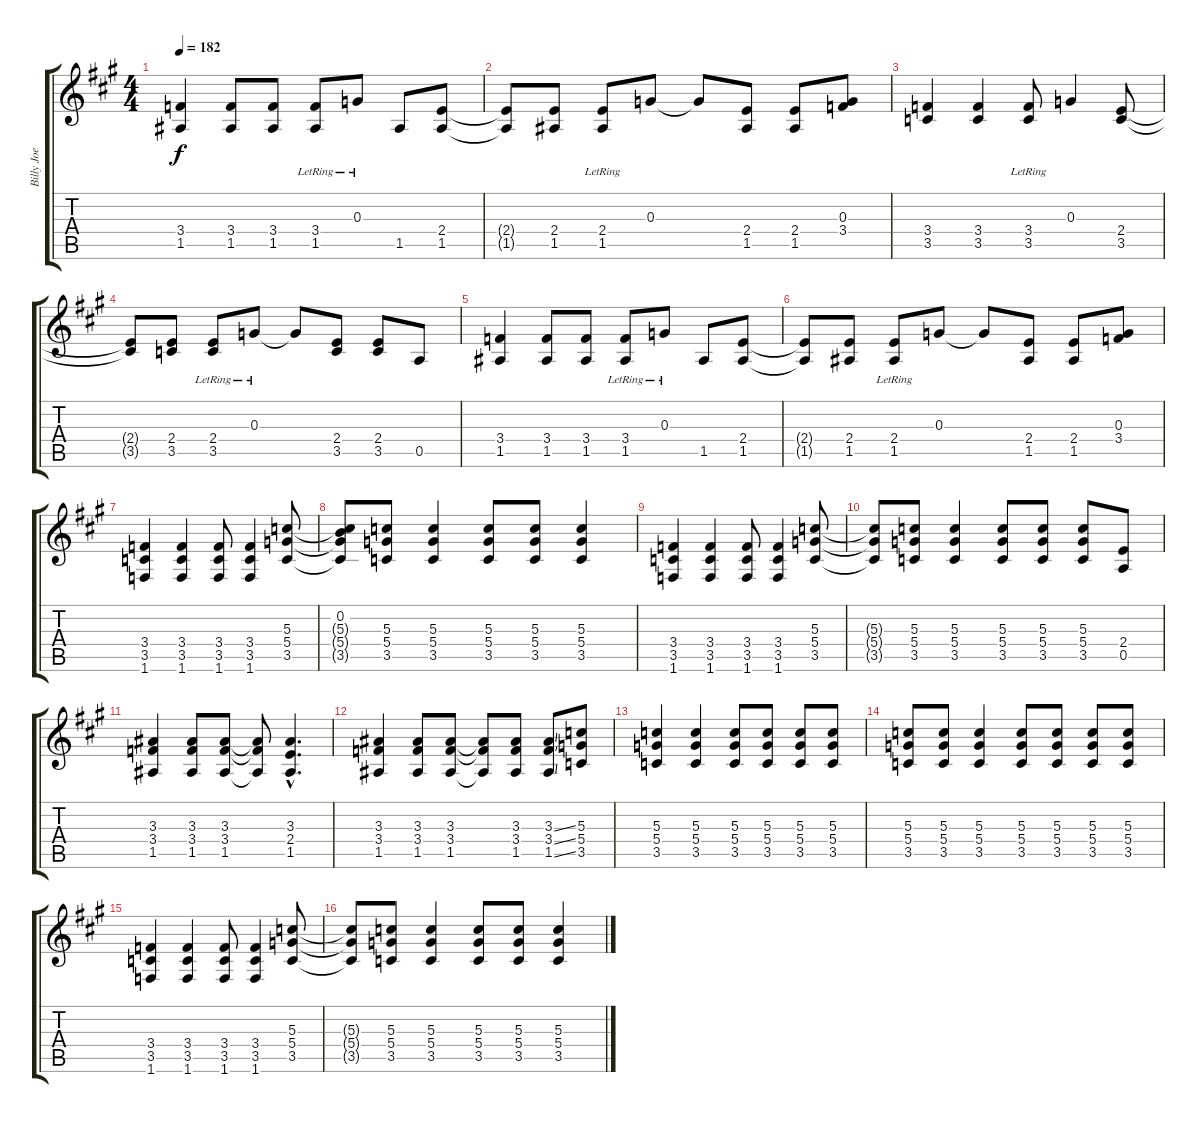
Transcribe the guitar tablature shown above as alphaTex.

\track ("Billy Joe Armstrong" "Billy Joe ") {instrument overdrivenguitar}
\staff {score tabs}
\tuning (E4 B3 G3 D3 A2 E2) {hide}
\ts (4 4)
\tempo 182
\clef g2
\ks a
(3.4 1.5).4{dy f} (3.4 1.5).8 (3.4 1.5).8 (3.4{lr} 1.5{lr}).8 0.3{lr}.8 1.5.8 (2.4 1.5).8 |
(2.4{t} 1.5{t}).8 (2.4 1.5).8 (2.4{lr} 1.5{lr}).8 0.3.8 0.3{t}.8 (2.4 1.5).8 (2.4 1.5).8 (0.3 3.4).8 |
(3.4 3.5).4 (3.4 3.5).4 (3.4{lr} 3.5{lr}).8 0.3.4 (2.4 3.5).8 |
(2.4{t} 3.5{t}).8 (2.4 3.5).8 (2.4{lr} 3.5{lr}).8 0.3{lr}.8 0.3{t}.8 (2.4 3.5).8 (2.4 3.5).8 0.5.8 |
(3.4 1.5).4 (3.4 1.5).8 (3.4 1.5).8 (3.4{lr} 1.5{lr}).8 0.3{lr}.8 1.5.8 (2.4 1.5).8 |
(2.4{t} 1.5{t}).8 (2.4 1.5).8 (2.4{lr} 1.5{lr}).8 0.3.8 0.3{t}.8 (2.4 1.5).8 (2.4 1.5).8 (0.3 3.4).8 |
(3.4 3.5 1.6).4 (3.4 3.5 1.6).4 (3.4 3.5 1.6).8 (3.4 3.5 1.6).4 (5.3 5.4 3.5).8 |
(0.2 5.3{t} 5.4{t} 3.5{t}).8 (5.3 5.4 3.5).8 (5.3 5.4 3.5).4 (5.3 5.4 3.5).8 (5.3 5.4 3.5).8 (5.3 5.4 3.5).4 |
(3.4 3.5 1.6).4 (3.4 3.5 1.6).4 (3.4 3.5 1.6).8 (3.4 3.5 1.6).4 (5.3 5.4 3.5).8 |
(5.3{t} 5.4{t} 3.5{t}).8 (5.3 5.4 3.5).8 (5.3 5.4 3.5).4 (5.3 5.4 3.5).8 (5.3 5.4 3.5).8 (5.3 5.4 3.5).8 (2.4 0.5).8 |
(3.3 3.4 1.5).4 (3.3 3.4 1.5).8 (3.3 3.4 1.5).8 (3.3{t} 3.4{t} 1.5{t}).8 (3.3{hac} 2.4{hac} 1.5{hac}).4{d} |
(3.3 3.4 1.5).4 (3.3 3.4 1.5).8 (3.3 3.4 1.5).8 (3.3{t} 3.4{t} 1.5{t}).8 (3.3 3.4 1.5).8 (3.3{ss} 3.4{ss} 1.5{ss}).8 (5.3 5.4 3.5).8 |
(5.3 5.4 3.5).4 (5.3 5.4 3.5).4 (5.3 5.4 3.5).8 (5.3 5.4 3.5).8 (5.3 5.4 3.5).8 (5.3 5.4 3.5).8 |
(5.3 5.4 3.5).8 (5.3 5.4 3.5).8 (5.3 5.4 3.5).4 (5.3 5.4 3.5).8 (5.3 5.4 3.5).8 (5.3 5.4 3.5).8 (5.3 5.4 3.5).8 |
(3.4 3.5 1.6).4 (3.4 3.5 1.6).4 (3.4 3.5 1.6).8 (3.4 3.5 1.6).4 (5.3 5.4 3.5).8 |
(5.3{t} 5.4{t} 3.5{t}).8 (5.3 5.4 3.5).8 (5.3 5.4 3.5).4 (5.3 5.4 3.5).8 (5.3 5.4 3.5).8 (5.3 5.4 3.5).4
